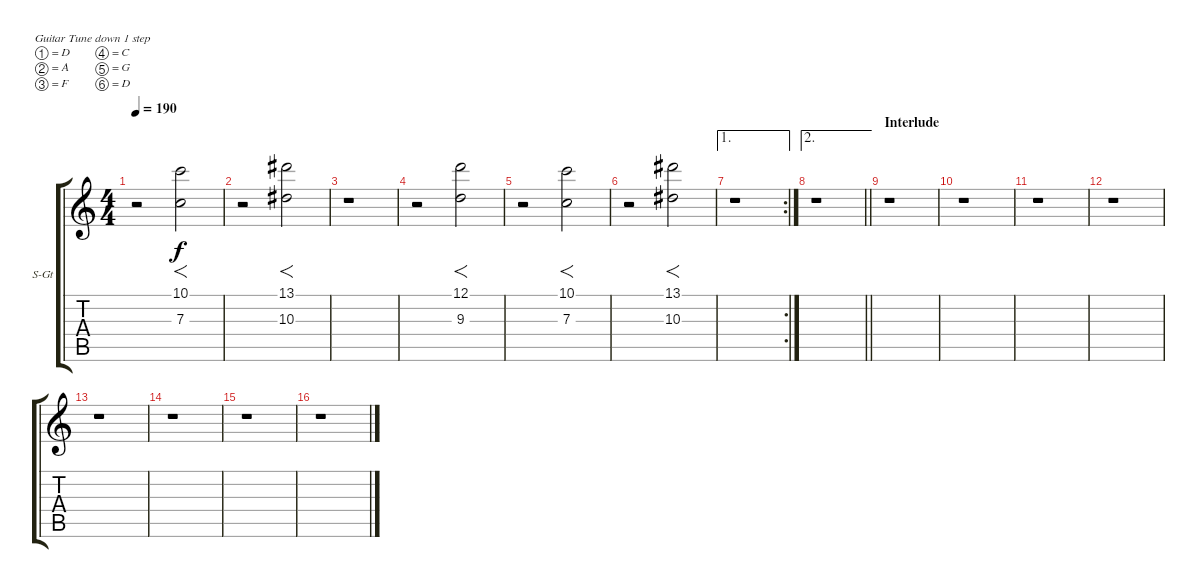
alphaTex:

\bracketExtendMode groupsimilarinstruments
\firstSystemTrackNameOrientation horizontal
\otherSystemsTrackNameOrientation horizontal
\track ("Keyboard" "S-Gt") {instrument choiraahs}
\staff {score tabs}
\tuning (D4 A3 F3 C3 G2 D2)
\displaytranspose 12
\ts (4 4)
\tempo 190
\clef g2
\ks c
r.2{dy f} (10.1 7.3).2{f} |
r.2 (13.1 10.3).2{f} |
r.1 |
r.2 (12.1 9.3).2{f} |
r.2 (10.1 7.3).2{f} |
r.2 (13.1 10.3).2{f} |
\ae 1
\rc 2
r.1 |
\ae 2
\barLineRight lightlight
r.1 |
\section ("" "Interlude")
r.1 |
r.1 |
r.1 |
r.1 |
r.1 |
r.1 |
r.1 |
r.1
